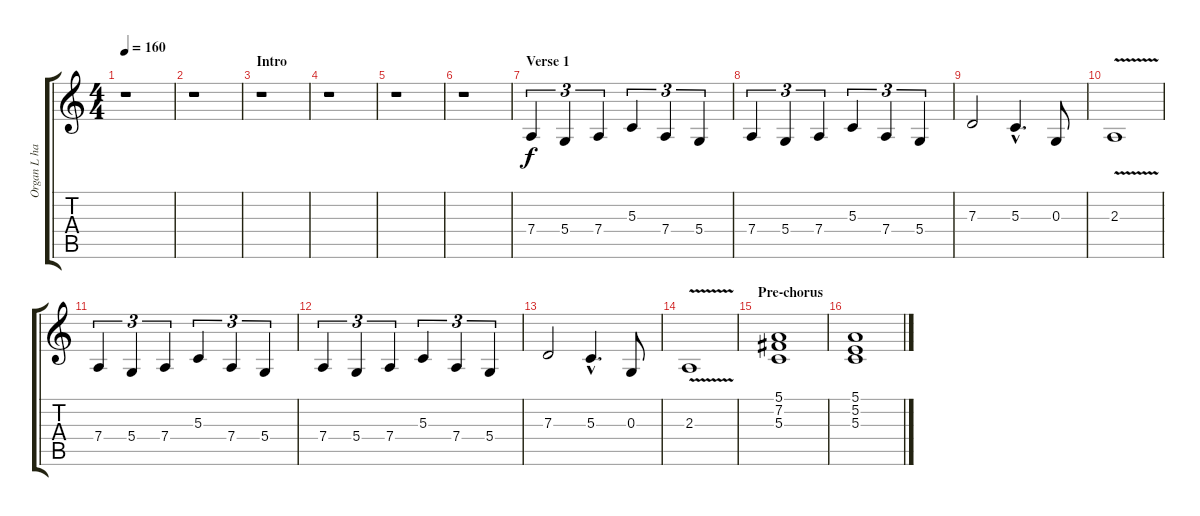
\track ("Organ L hand" "Organ L ha") {instrument rockorgan}
\staff {score tabs}
\tuning (E4 B3 G3 D3 A2 E2) {hide}
\ts (4 4)
\tempo 160
\clef g2
\ks c
r.1{dy f instrument rockorgan} |
r.1 |
\section ("" "Intro")
r.1 |
r.1 |
r.1 |
r.1 |
\section ("" "Verse 1")
7.4.4{tu (3 2)} 5.4.4{tu (3 2)} 7.4.4{tu (3 2)} 5.3.4{tu (3 2)} 7.4.4{tu (3 2)} 5.4.4{tu (3 2)} |
7.4.4{tu (3 2)} 5.4.4{tu (3 2)} 7.4.4{tu (3 2)} 5.3.4{tu (3 2)} 7.4.4{tu (3 2)} 5.4.4{tu (3 2)} |
7.3.2 5.3{hac}.4{d} 0.3.8 |
2.3{v}.1 |
7.4.4{tu (3 2)} 5.4.4{tu (3 2)} 7.4.4{tu (3 2)} 5.3.4{tu (3 2)} 7.4.4{tu (3 2)} 5.4.4{tu (3 2)} |
7.4.4{tu (3 2)} 5.4.4{tu (3 2)} 7.4.4{tu (3 2)} 5.3.4{tu (3 2)} 7.4.4{tu (3 2)} 5.4.4{tu (3 2)} |
7.3.2 5.3{hac}.4{d} 0.3.8 |
2.3{v}.1 |
\section ("" "Pre-chorus")
(5.1 7.2 5.3).1 |
(5.1 5.2 5.3).1
